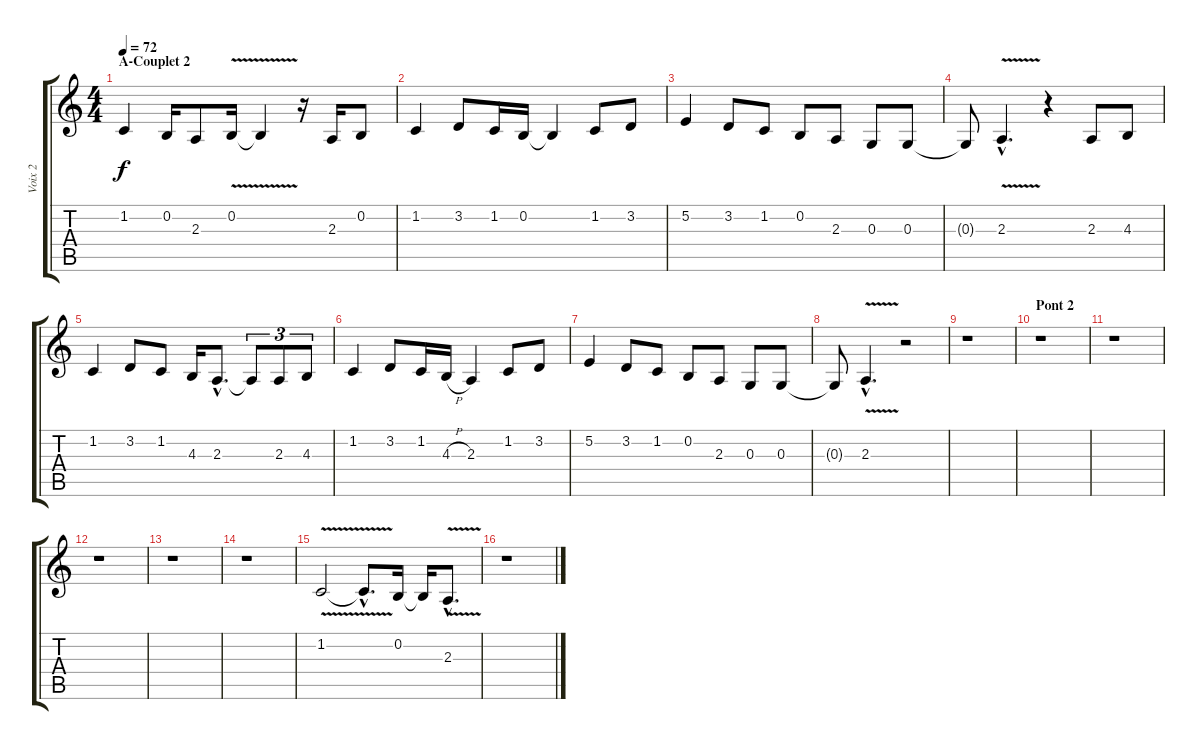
\track ("Voix 2" "Voix 2") {instrument lead1square}
\staff {score tabs}
\tuning (E4 B3 G3 D3 A2 E2) {hide}
\ts (4 4)
\section ("" "A-Couplet 2")
\tempo 72
\clef g2
\ks c
1.2.4{dy f} 0.2.16 2.3.8 0.2{v}.16 0.2{t}.4 r.16 2.3.16 0.2.8 |
1.2.4 3.2.8 1.2.16 0.2.16 0.2{t}.4 1.2.8 3.2.8 |
5.2.4 3.2.8 1.2.8 0.2.8 2.3.8 0.3.8 0.3.8 |
0.3{t}.8 2.3{v hac}.4{d} r.4 2.3.8 4.3.8 |
1.2.4 3.2.8 1.2.8 4.3.16 2.3{hac}.8{d} 2.3{t}.8{tu (3 2)} 2.3.8{tu (3 2)} 4.3.8{tu (3 2)} |
1.2.4 3.2.8 1.2.16 4.3{h}.16 2.3.4 1.2.8 3.2.8 |
5.2.4 3.2.8 1.2.8 0.2.8 2.3.8 0.3.8 0.3.8 |
0.3{t}.8 2.3{v hac}.4{d} r.2 |
r.1 |
\section ("" "Pont 2")
r.1 |
r.1 |
r.1 |
r.1 |
r.1 |
1.2{v}.2 1.2{hac t}.8{d} 0.2.16 0.2{t}.16 2.3{v hac}.8{d} |
r.1
